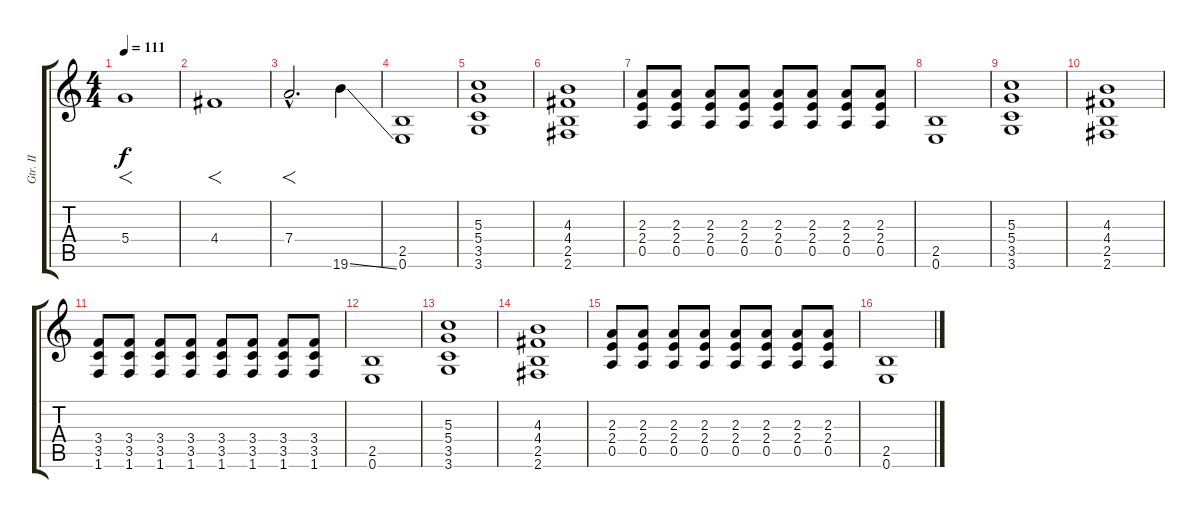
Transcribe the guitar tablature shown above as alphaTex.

\track ("Gtr. II" "Gtr. II") {instrument distortionguitar}
\staff {score tabs}
\tuning (E4 B3 G3 D3 A2 E2) {hide}
\ts (4 4)
\tempo 111
\clef g2
\ks c
5.4.1{f dy f} |
4.4.1{f} |
7.4{hac}.2{f d} 19.6{ss}.4 |
(2.5 0.6).1 |
(5.3 5.4 3.5 3.6).1 |
(4.3 4.4 2.5 2.6).1 |
(2.3 2.4 0.5).8 (2.3 2.4 0.5).8 (2.3 2.4 0.5).8 (2.3 2.4 0.5).8 (2.3 2.4 0.5).8 (2.3 2.4 0.5).8 (2.3 2.4 0.5).8 (2.3 2.4 0.5).8 |
(2.5 0.6).1 |
(5.3 5.4 3.5 3.6).1 |
(4.3 4.4 2.5 2.6).1 |
(3.4 3.5 1.6).8 (3.4 3.5 1.6).8 (3.4 3.5 1.6).8 (3.4 3.5 1.6).8 (3.4 3.5 1.6).8 (3.4 3.5 1.6).8 (3.4 3.5 1.6).8 (3.4 3.5 1.6).8 |
(2.5 0.6).1 |
(5.3 5.4 3.5 3.6).1 |
(4.3 4.4 2.5 2.6).1 |
(2.3 2.4 0.5).8 (2.3 2.4 0.5).8 (2.3 2.4 0.5).8 (2.3 2.4 0.5).8 (2.3 2.4 0.5).8 (2.3 2.4 0.5).8 (2.3 2.4 0.5).8 (2.3 2.4 0.5).8 |
(2.5 0.6).1
